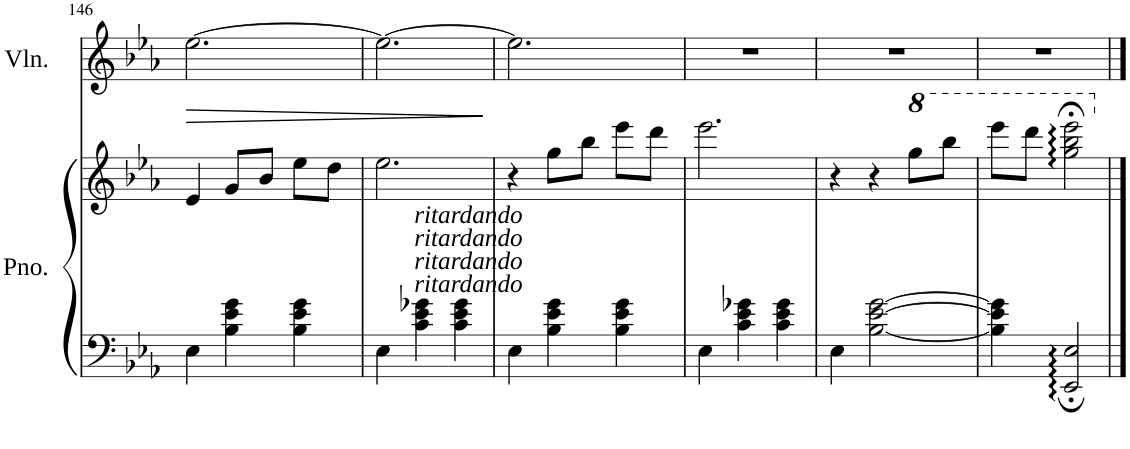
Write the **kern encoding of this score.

**kern	**kern	**kern	**dynam
*part2	*part2	*part1	*part1
*staff3	*staff2	*staff1	*staff1
*I"Piano	*	*I"Violin	*
*I'Pno.	*	*I'Vln.	*
!!LO:PB:g=z
*clefF4	*clefG2	*clefG2	*
*k[b-e-a-]	*k[b-e-a-]	*k[b-e-a-]	*
*M3/4	*M3/4	*M3/4	*
=146	=146	=146	=146
!	!	!	!LO:HP:b
4E-\	4e-/	[2.ee-\	>
4B-\ 4e-\ 4g\	8g/L	.	.
.	8b-/J	.	.
4B-\ 4e-\ 4g\	8ee-\L	.	.
.	8dd\J	.	.
=147	=147	=147	=147
4E-\	2.ee-\	2.ee-\_	.
!LO:TX:a:i:t=ritardando	!	!	!
!LO:TX:a:i:t=ritardando	!	!	!
!LO:TX:a:i:t=ritardando	!	!	!
!LO:TX:a:i:t=ritardando	!	!	!
4c\ 4e-\ 4g-X\	.	.	.
4c\ 4e-\ 4g-\	.	.	.
.	.	.	]
=148	=148	=148	=148
4E-\	4r	2.ee-\]	.
4B-\ 4e-\ 4g\	8gg\L	.	.
.	8bb-\J	.	.
4B-\ 4e-\ 4g\	8eee-\L	.	.
.	8ddd\J	.	.
=149	=149	=149	=149
4E-\	2.eee-\	2.r	.
4c\ 4e-\ 4g-X\	.	.	.
4c\ 4e-\ 4g-\	.	.	.
=150	=150	=150	=150
4E-\	4r	2.r	.
[2B-\ [2e-\ [2g\	4r	.	.
*	*8va	*	*
.	8ggg\L	.	.
.	8bbb-\J	.	.
=151	=151	=151	=151
4B-\] 4e-\] 4g\]	8eeee-\L	2.r	.
.	8dddd\J	.	.
2EE-/:; 2E-/:;	2ggg\;< 2bbb-\;< 2eeee-\;<	.	.
*	*X8va	*	*
==	==	==	==
*-	*-	*-	*-
